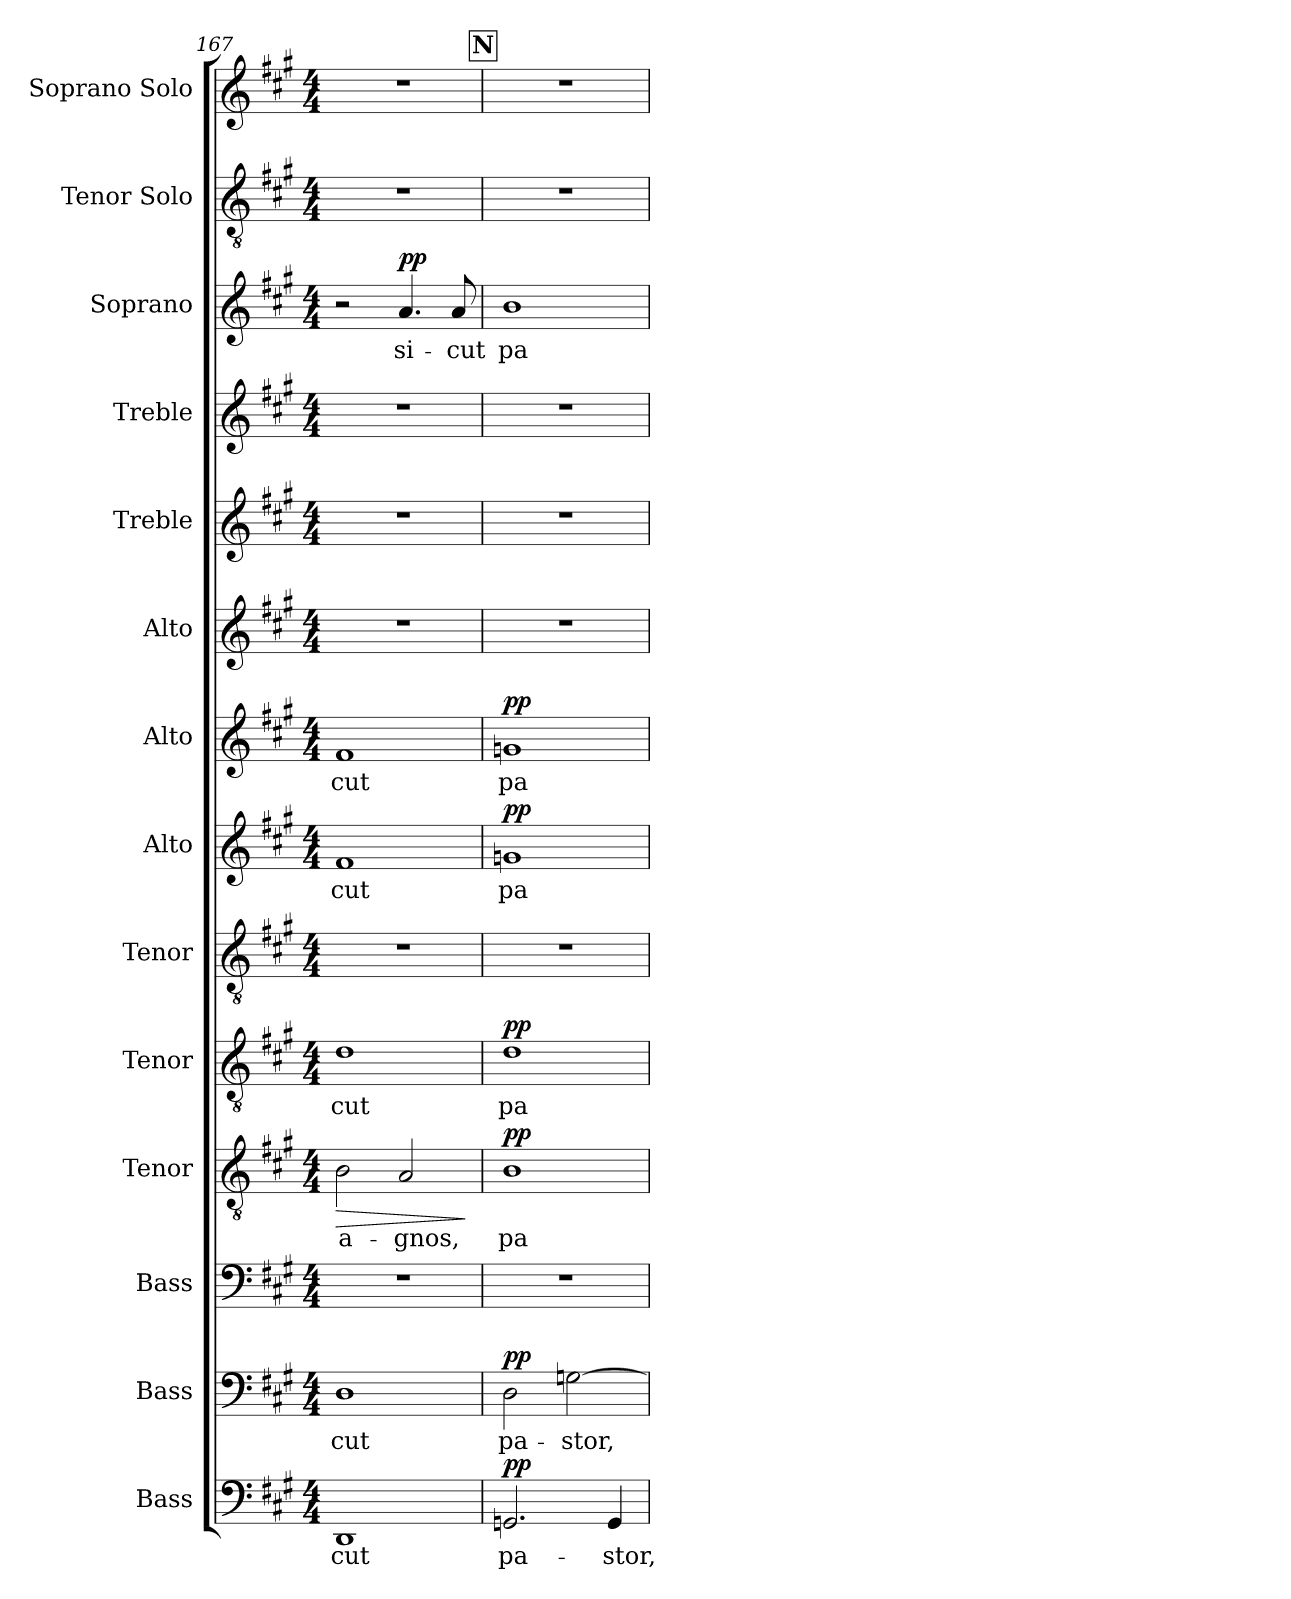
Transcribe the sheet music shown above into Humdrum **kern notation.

**kern	**text	**dynam	**kern	**text	**dynam	**kern	**kern	**text	**dynam	**kern	**text	**dynam	**kern	**kern	**text	**dynam	**kern	**text	**dynam	**kern	**kern	**kern	**kern	**text	**dynam	**kern	**kern
*part14	*part14	*part14	*part13	*part13	*part13	*part12	*part11	*part11	*part11	*part10	*part10	*part10	*part9	*part8	*part8	*part8	*part7	*part7	*part7	*part6	*part5	*part4	*part3	*part3	*part3	*part2	*part1
*staff14	*staff14	*staff14	*staff13	*staff13	*staff13	*staff12	*staff11	*staff11	*staff11	*staff10	*staff10	*staff10	*staff9	*staff8	*staff8	*staff8	*staff7	*staff7	*staff7	*staff6	*staff5	*staff4	*staff3	*staff3	*staff3	*staff2	*staff1
*I"Bass	*	*	*I"Bass	*	*	*I"Bass	*I"Tenor	*	*	*I"Tenor	*	*	*I"Tenor	*I"Alto	*	*	*I"Alto	*	*	*I"Alto	*I"Treble	*I"Treble	*I"Soprano	*	*	*I"Tenor Solo	*I"Soprano Solo
*I'B. 2.	*	*	*I'B. 1.	*	*	*I'B.	*I'T. 2.	*	*	*I'T. 1.	*	*	*I'T.	*I'A. 2.	*	*	*I'A. 1.	*	*	*I'A.	*	*	*I'S.	*	*	*I'T.  Solo	*I'S.  Solo
*clefF4	*	*	*clefF4	*	*	*clefF4	*clefGv2	*	*	*clefGv2	*	*	*clefGv2	*clefG2	*	*	*clefG2	*	*	*clefG2	*clefG2	*clefG2	*clefG2	*	*	*clefGv2	*clefG2
*	*	*	*	*	*	*	*ITrd7c12	*	*	*ITrd7c12	*	*	*ITrd7c12	*	*	*	*	*	*	*	*	*	*	*	*	*ITrd7c12	*
*k[f#c#g#]	*	*	*k[f#c#g#]	*	*	*k[f#c#g#]	*k[f#c#g#]	*	*	*k[f#c#g#]	*	*	*k[f#c#g#]	*k[f#c#g#]	*	*	*k[f#c#g#]	*	*	*k[f#c#g#]	*k[f#c#g#]	*k[f#c#g#]	*k[f#c#g#]	*	*	*k[f#c#g#]	*k[f#c#g#]
*f#:	*	*	*f#:	*	*	*f#:	*f#:	*	*	*f#:	*	*	*f#:	*f#:	*	*	*f#:	*	*	*f#:	*f#:	*f#:	*f#:	*	*	*f#:	*f#:
*M4/4	*	*	*M4/4	*	*	*M4/4	*M4/4	*	*	*M4/4	*	*	*M4/4	*M4/4	*	*	*M4/4	*	*	*M4/4	*M4/4	*M4/4	*M4/4	*	*	*M4/4	*M4/4
=167	=167	=167	=167	=167	=167	=167	=167	=167	=167	=167	=167	=167	=167	=167	=167	=167	=167	=167	=167	=167	=167	=167	=167	=167	=167	=167	=167
!	!LO:LY:b:color=#000000	!	!	!	!	!	!	!	!	!	!	!	!	!	!	!	!	!	!	!	!	!	!	!	!	!	!
!	!	!	!	!LO:LY:b:color=#000000	!	!	!	!	!	!	!	!	!	!	!	!	!	!	!	!	!	!	!	!	!	!	!
!	!	!	!	!	!	!	!	!LO:LY:b:color=#000000	!LO:HP:b	!	!	!	!	!	!	!	!	!	!	!	!	!	!	!	!	!	!
!	!	!	!	!	!	!	!	!	!	!	!LO:LY:b:color=#000000	!	!	!	!	!	!	!	!	!	!	!	!	!	!	!	!
!	!	!	!	!	!	!	!	!	!	!	!	!	!	!	!LO:LY:b:color=#000000	!	!	!	!	!	!	!	!	!	!	!	!
!	!	!	!	!	!	!	!	!	!	!	!	!	!	!	!	!	!	!LO:LY:b:color=#000000	!	!	!	!	!	!	!	!	!
1DDi	-cut	.	1Di	-cut	.	1r	2BBi\	a-	>	1Di	-cut	.	1r	1f#i	-cut	.	1f#i	-cut	.	1r	1r	1r	2r	.	.	1r	1r
!	!	!	!	!	!	!	!	!LO:LY:b:color=#000000	!	!	!	!	!	!	!	!	!	!	!	!	!	!	!	!	!	!	!
!	!	!	!	!	!	!	!	!	!	!	!	!	!	!	!	!	!	!	!	!	!	!	!	!LO:LY:b:color=#000000	!	!	!
.	.	.	.	.	.	.	2AAi/	-gnos,	.	.	.	.	.	.	.	.	.	.	.	.	.	.	4.ai/	si-	pp	.	.
!	!	!	!	!	!	!	!	!	!	!	!	!	!	!	!	!	!	!	!	!	!	!	!	!LO:LY:b:color=#000000	!	!	!
.	.	.	.	.	.	.	.	.	.	.	.	.	.	.	.	.	.	.	.	.	.	.	8ai/	-cut	.	.	.
.	.	.	.	.	.	.	.	.	]	.	.	.	.	.	.	.	.	.	.	.	.	.	.	.	.	.	.
!!LO:REH:place=s1:B:color=#000000:enc=box:fs=15.998:t=N
=168	=168	=168	=168	=168	=168	=168	=168	=168	=168	=168	=168	=168	=168	=168	=168	=168	=168	=168	=168	=168	=168	=168	=168	=168	=168	=168	=168
!	!LO:LY:b:color=#000000	!	!	!	!	!	!	!	!	!	!	!	!	!	!	!	!	!	!	!	!	!	!	!	!	!	!
!	!	!	!	!LO:LY:b:color=#000000	!	!	!	!	!	!	!	!	!	!	!	!	!	!	!	!	!	!	!	!	!	!	!
!	!	!	!	!	!	!	!	!LO:LY:b:color=#000000	!	!	!	!	!	!	!	!	!	!	!	!	!	!	!	!	!	!	!
!	!	!	!	!	!	!	!	!	!	!	!LO:LY:b:color=#000000	!	!	!	!	!	!	!	!	!	!	!	!	!	!	!	!
!	!	!	!	!	!	!	!	!	!	!	!	!	!	!	!LO:LY:b:color=#000000	!	!	!	!	!	!	!	!	!	!	!	!
!	!	!	!	!	!	!	!	!	!	!	!	!	!	!	!	!	!	!LO:LY:b:color=#000000	!	!	!	!	!	!	!	!	!
!	!	!	!	!	!	!	!	!	!	!	!	!	!	!	!	!	!	!	!	!	!	!	!	!LO:LY:b:color=#000000	!	!	!
2.GGni/	pa-	pp	2Di\	pa-	pp	1r	1BBi	pa-	pp	1Di	pa-	pp	1r	1gni	pa-	pp	1gni	pa-	pp	1r	1r	1r	1bi	pa-	.	1r	1r
!	!	!	!	!LO:LY:b:color=#000000	!	!	!	!	!	!	!	!	!	!	!	!	!	!	!	!	!	!	!	!	!	!	!
.	.	.	[2Gni\	-stor,	.	.	.	.	.	.	.	.	.	.	.	.	.	.	.	.	.	.	.	.	.	.	.
!	!LO:LY:b:color=#000000	!	!	!	!	!	!	!	!	!	!	!	!	!	!	!	!	!	!	!	!	!	!	!	!	!	!
4GGi/	-stor,	.	.	.	.	.	.	.	.	.	.	.	.	.	.	.	.	.	.	.	.	.	.	.	.	.	.
=	=	=	=	=	=	=	=	=	=	=	=	=	=	=	=	=	=	=	=	=	=	=	=	=	=	=	=
*-	*-	*-	*-	*-	*-	*-	*-	*-	*-	*-	*-	*-	*-	*-	*-	*-	*-	*-	*-	*-	*-	*-	*-	*-	*-	*-	*-
